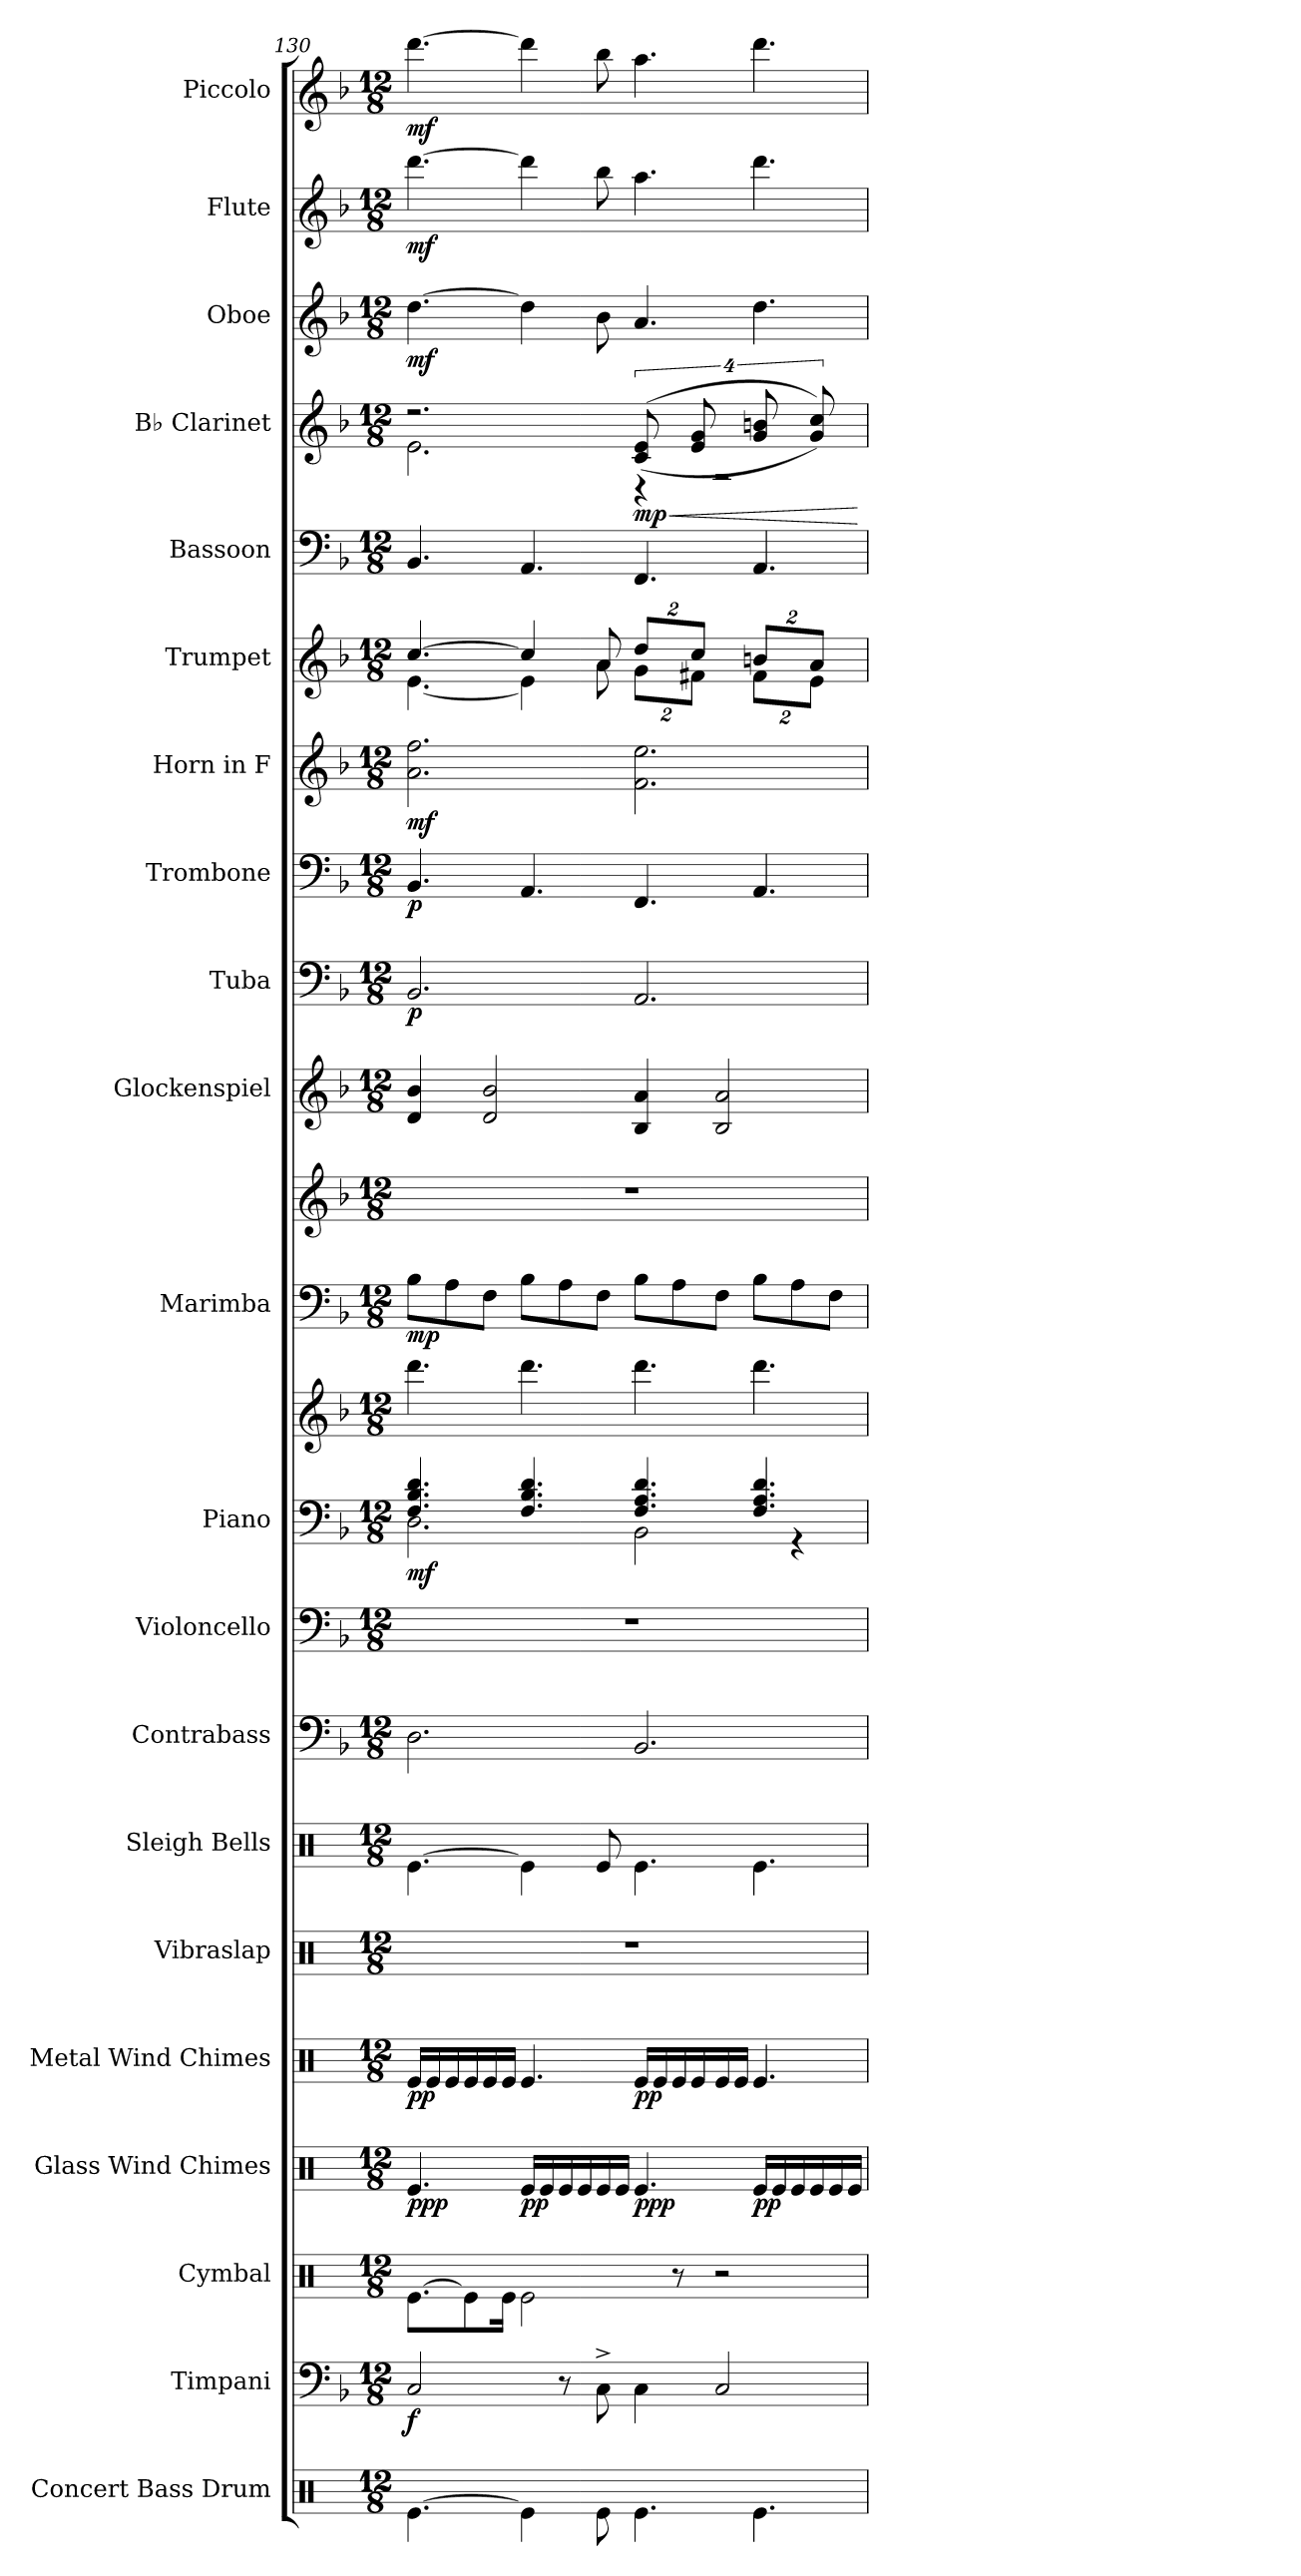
**kern	**kern	**dynam	**kern	**kern	**dynam	**kern	**dynam	**kern	**kern	**kern	**kern	**kern	**kern	**dynam	**kern	**kern	**dynam	**kern	**kern	**dynam	**kern	**dynam	**kern	**dynam	**kern	**kern	**kern	**dynam	**kern	**dynam	**kern	**dynam	**kern	**dynam
*part21	*part20	*part20	*part19	*part18	*part18	*part17	*part17	*part16	*part15	*part14	*part13	*part12	*part12	*part12	*part11	*part11	*part11	*part10	*part9	*part9	*part8	*part8	*part7	*part7	*part6	*part5	*part4	*part4	*part3	*part3	*part2	*part2	*part1	*part1
*staff23	*staff22	*staff22	*staff21	*staff20	*staff20	*staff19	*staff19	*staff18	*staff17	*staff16	*staff15	*staff14	*staff13	*staff13/14	*staff12	*staff11	*staff11/12	*staff10	*staff9	*staff9	*staff8	*staff8	*staff7	*staff7	*staff6	*staff5	*staff4	*staff4	*staff3	*staff3	*staff2	*staff2	*staff1	*staff1
*I"Concert Bass Drum	*I"Timpani	*	*I"Cymbal	*I"Glass Wind Chimes	*	*I"Metal Wind Chimes	*	*I"Vibraslap	*I"Sleigh Bells	*I"Contrabass	*I"Violoncello	*I"Piano	*	*	*I"Marimba	*	*	*I"Glockenspiel	*I"Tuba	*	*I"Trombone	*	*I"Horn in F	*	*I"Trumpet	*I"Bassoon	*I"B♭ Clarinet	*	*I"Oboe	*	*I"Flute	*	*I"Piccolo	*
*I'Con. BD	*I'Timp.	*	*I'Cym.	*I'Gl. Wn Ch.	*	*I'Met. Wn Ch.	*	*I'Vibslp.	*I'Sle. Be.	*I'Cb.	*I'Vc.	*I'Pno.	*	*	*I'Mrm.	*	*	*I'Glock.	*I'Tba.	*	*I'Tbn.	*	*	*	*I'Tpt.	*I'Bsn.	*I'B♭ Cl.	*	*I'Ob.	*	*I'Fl.	*	*I'Picc.	*
*clefX	*clefF4	*	*clefX	*clefX	*	*clefX	*	*clefX	*clefX	*clefF4	*clefF4	*clefF4	*clefG2	*	*clefF4	*clefG2	*	*clefG2	*clefF4	*	*clefF4	*	*clefG2	*	*clefG2	*clefF4	*clefG2	*	*clefG2	*	*clefG2	*	*clefG2	*
*	*	*	*	*	*	*	*	*	*	*ITrd7c12	*	*	*	*	*	*	*	*ITrd-14c-24	*	*	*	*	*ITrd4c7	*	*ITrd1c2	*	*ITrd1c2	*	*	*	*	*	*ITrd-7c-12	*
*k[]	*k[b-]	*	*k[]	*k[]	*	*k[]	*	*k[]	*k[]	*k[b-]	*k[b-]	*k[b-]	*k[b-]	*	*k[b-]	*k[b-]	*	*k[b-]	*k[b-]	*	*k[b-]	*	*k[b-e-]	*	*k[b-e-a-]	*k[b-]	*k[b-e-a-]	*	*k[b-]	*	*k[b-]	*	*k[b-]	*
*M12/8	*M12/8	*	*M12/8	*M12/8	*	*M12/8	*	*M12/8	*M12/8	*M12/8	*M12/8	*M12/8	*M12/8	*	*M12/8	*M12/8	*	*M12/8	*M12/8	*	*M12/8	*	*M12/8	*	*M12/8	*M12/8	*M12/8	*	*M12/8	*	*M12/8	*	*M12/8	*
=130	=130	=130	=130	=130	=130	=130	=130	=130	=130	=130	=130	=130	=130	=130	=130	=130	=130	=130	=130	=130	=130	=130	=130	=130	=130	=130	=130	=130	=130	=130	=130	=130	=130	=130
*	*	*	*	*	*	*	*	*	*	*	*	*^	*	*	*	*	*	*	*	*	*	*	*	*	*^	*	*^	*	*	*	*	*	*	*
!	!	!LO:DY:b	!	!	!LO:DY:b	!	!LO:DY:b	!	!	!	!	!	!	!	!LO:DY:b=2	!	!	!LO:DY:b=2	!	!	!LO:DY:b	!	!LO:DY:b	!	!LO:DY:b	!	!	!	!	!	!	!	!LO:DY:b	!	!LO:DY:b	!	!LO:DY:b
[4.Re\	2C/	f	[8.Re\L	4.Re/	ppp	16Re/LL	pp	1.r	[4.Re\	2.DD\	1.r	4.F/ 4.B-/ 4.d/	2.D\	4.ddd\	mf	8B-\L	1.r	mp	4ddd/ 4bbb-/	2.BB-/	p	4.BB-/	p	2.d\ 2.b-\	mf	[4.b-/	[4.d\	4.BB-/	2.r	2.d\	.	[4.dd\	mf	[4.ddd\	mf	[4.dddd\	mf
.	.	.	.	.	.	16Re/	.	.	.	.	.	.	.	.	.	.	.	.	.	.	.	.	.	.	.	.	.	.	.	.	.	.	.	.	.	.	.
.	.	.	.	.	.	16Re/	.	.	.	.	.	.	.	.	.	8A\	.	.	.	.	.	.	.	.	.	.	.	.	.	.	.	.	.	.	.	.	.
.	.	.	8Re\]	.	.	16Re/	.	.	.	.	.	.	.	.	.	.	.	.	.	.	.	.	.	.	.	.	.	.	.	.	.	.	.	.	.	.	.
.	.	.	.	.	.	16Re/	.	.	.	.	.	.	.	.	.	8F\J	.	.	2ddd/ 2bbb-/	.	.	.	.	.	.	.	.	.	.	.	.	.	.	.	.	.	.
.	.	.	16Re\Jk	.	.	16Re/JJ	.	.	.	.	.	.	.	.	.	.	.	.	.	.	.	.	.	.	.	.	.	.	.	.	.	.	.	.	.	.	.
!	!	!	!	!	!LO:DY:b	!	!	!	!	!	!	!	!	!	!	!	!	!	!	!	!	!	!	!	!	!	!	!	!	!	!	!	!	!	!	!	!
4Re\]	.	.	2Re\	16Re/LL	pp	4.Re/	.	.	4Re\]	.	.	4.F/ 4.B-/ 4.d/	.	4.ddd\	.	8B-\L	.	.	.	.	.	4.AA/	.	.	.	4b-/]	4d\]	4.AA/	.	.	.	4dd\]	.	4ddd\]	.	4dddd\]	.
.	.	.	.	16Re/	.	.	.	.	.	.	.	.	.	.	.	.	.	.	.	.	.	.	.	.	.	.	.	.	.	.	.	.	.	.	.	.	.
.	8r	.	.	16Re/	.	.	.	.	.	.	.	.	.	.	.	8A\	.	.	.	.	.	.	.	.	.	.	.	.	.	.	.	.	.	.	.	.	.
.	.	.	.	16Re/	.	.	.	.	.	.	.	.	.	.	.	.	.	.	.	.	.	.	.	.	.	.	.	.	.	.	.	.	.	.	.	.	.
8Re\	8C^\	.	.	16Re/	.	.	.	.	8Re/	.	.	.	.	.	.	8F\J	.	.	.	.	.	.	.	.	.	8g/	8g\	.	.	.	.	8b-\	.	8bb-\	.	8bbb-\	.
.	.	.	.	16Re/JJ	.	.	.	.	.	.	.	.	.	.	.	.	.	.	.	.	.	.	.	.	.	.	.	.	.	.	.	.	.	.	.	.	.
*	*	*	*	*	*	*	*	*	*	*	*	*	*	*	*	*	*	*	*	*	*	*	*	*	*	*Xbrackettup	*	*	*	*	*	*	*	*	*	*	*
!	!	!	!	!	!LO:DY:b	!	!LO:DY:b	!	!	!	!	!	!	!	!	!	!	!	!	!	!	!	!	!	!	!	!	!	!	!	!LO:HP:b	!	!	!	!	!	!
!	!	!	!	!	!	!	!	!	!	!	!	!	!	!	!	!	!	!	!	!	!	!	!	!	!	!	!	!	!	!	!LO:DY:n=1:b	!	!	!	!	!	!
4.Re\	4C\	.	.	4.Re/	ppp	16Re/LL	pp	.	4.Re\	2.BBB-/	.	4.F/ 4.A/ 4.d/	2BB-\	4.ddd\	.	8B-\L	.	.	4bb-/ 4aaa/	2.AA/	.	4.FF/	.	2.B-\ 2.a\	.	16%3cc/L	16%3f\L	4.FF/	(>(>16%3B-/ 16%3d/	4r	< mp	4.a/	.	4.aa\	.	4.aaa\	.
.	.	.	.	.	.	16Re/	.	.	.	.	.	.	.	.	.	.	.	.	.	.	.	.	.	.	.	.	.	.	.	.	.	.	.	.	.	.	.
.	.	.	8r	.	.	16Re/	.	.	.	.	.	.	.	.	.	8A\	.	.	.	.	.	.	.	.	.	.	.	.	.	.	.	.	.	.	.	.	.
.	.	.	.	.	.	16Re/	.	.	.	.	.	.	.	.	.	.	.	.	.	.	.	.	.	.	.	16%3b-/J	16%3en\J	.	16%3d/ 16%3f/	.	.	.	.	.	.	.	.
.	2C/	.	2r	.	.	16Re/	.	.	.	.	.	.	.	.	.	8F\J	.	.	2bb-/ 2aaa/	.	.	.	.	.	.	.	.	.	.	2r	.	.	.	.	.	.	.
.	.	.	.	.	.	16Re/JJ	.	.	.	.	.	.	.	.	.	.	.	.	.	.	.	.	.	.	.	.	.	.	.	.	.	.	.	.	.	.	.
!	!	!	!	!	!LO:DY:b	!	!	!	!	!	!	!	!	!	!	!	!	!	!	!	!	!	!	!	!	!	!	!	!	!	!	!	!	!	!	!	!
4.Re\	.	.	.	16Re/LL	pp	4.Re/	.	.	4.Re\	.	.	4.F/ 4.A/ 4.d/	.	4.ddd\	.	8B-\L	.	.	.	.	.	4.AA/	.	.	.	16%3an/L	16%3e\L	4.AA/	16%3f/ 16%3an/	.	.	4.dd\	.	4.ddd\	.	4.dddd\	.
.	.	.	.	16Re/	.	.	.	.	.	.	.	.	.	.	.	.	.	.	.	.	.	.	.	.	.	.	.	.	.	.	.	.	.	.	.	.	.
.	.	.	.	16Re/	.	.	.	.	.	.	.	.	4r	.	.	8A\	.	.	.	.	.	.	.	.	.	.	.	.	.	.	.	.	.	.	.	.	.
.	.	.	.	16Re/	.	.	.	.	.	.	.	.	.	.	.	.	.	.	.	.	.	.	.	.	.	16%3g/J	16%3d\J	.	16%3f/ 16%3b-/))	.	.	.	.	.	.	.	.
.	.	.	.	16Re/	.	.	.	.	.	.	.	.	.	.	.	8F\J	.	.	.	.	.	.	.	.	.	.	.	.	.	.	.	.	.	.	.	.	.
.	.	.	.	16Re/JJ	.	.	.	.	.	.	.	.	.	.	.	.	.	.	.	.	.	.	.	.	.	.	.	.	.	.	.	.	.	.	.	.	.
*	*	*	*	*	*	*	*	*	*	*	*	*v	*v	*	*	*	*	*	*	*	*	*	*	*	*	*v	*v	*	*v	*v	*	*	*	*	*	*	*
.	.	.	.	.	.	.	.	.	.	.	.	.	.	.	.	.	.	.	.	.	.	.	.	.	.	.	.	[	.	.	.	.	.	.
=	=	=	=	=	=	=	=	=	=	=	=	=	=	=	=	=	=	=	=	=	=	=	=	=	=	=	=	=	=	=	=	=	=	=
*-	*-	*-	*-	*-	*-	*-	*-	*-	*-	*-	*-	*-	*-	*-	*-	*-	*-	*-	*-	*-	*-	*-	*-	*-	*-	*-	*-	*-	*-	*-	*-	*-	*-	*-
